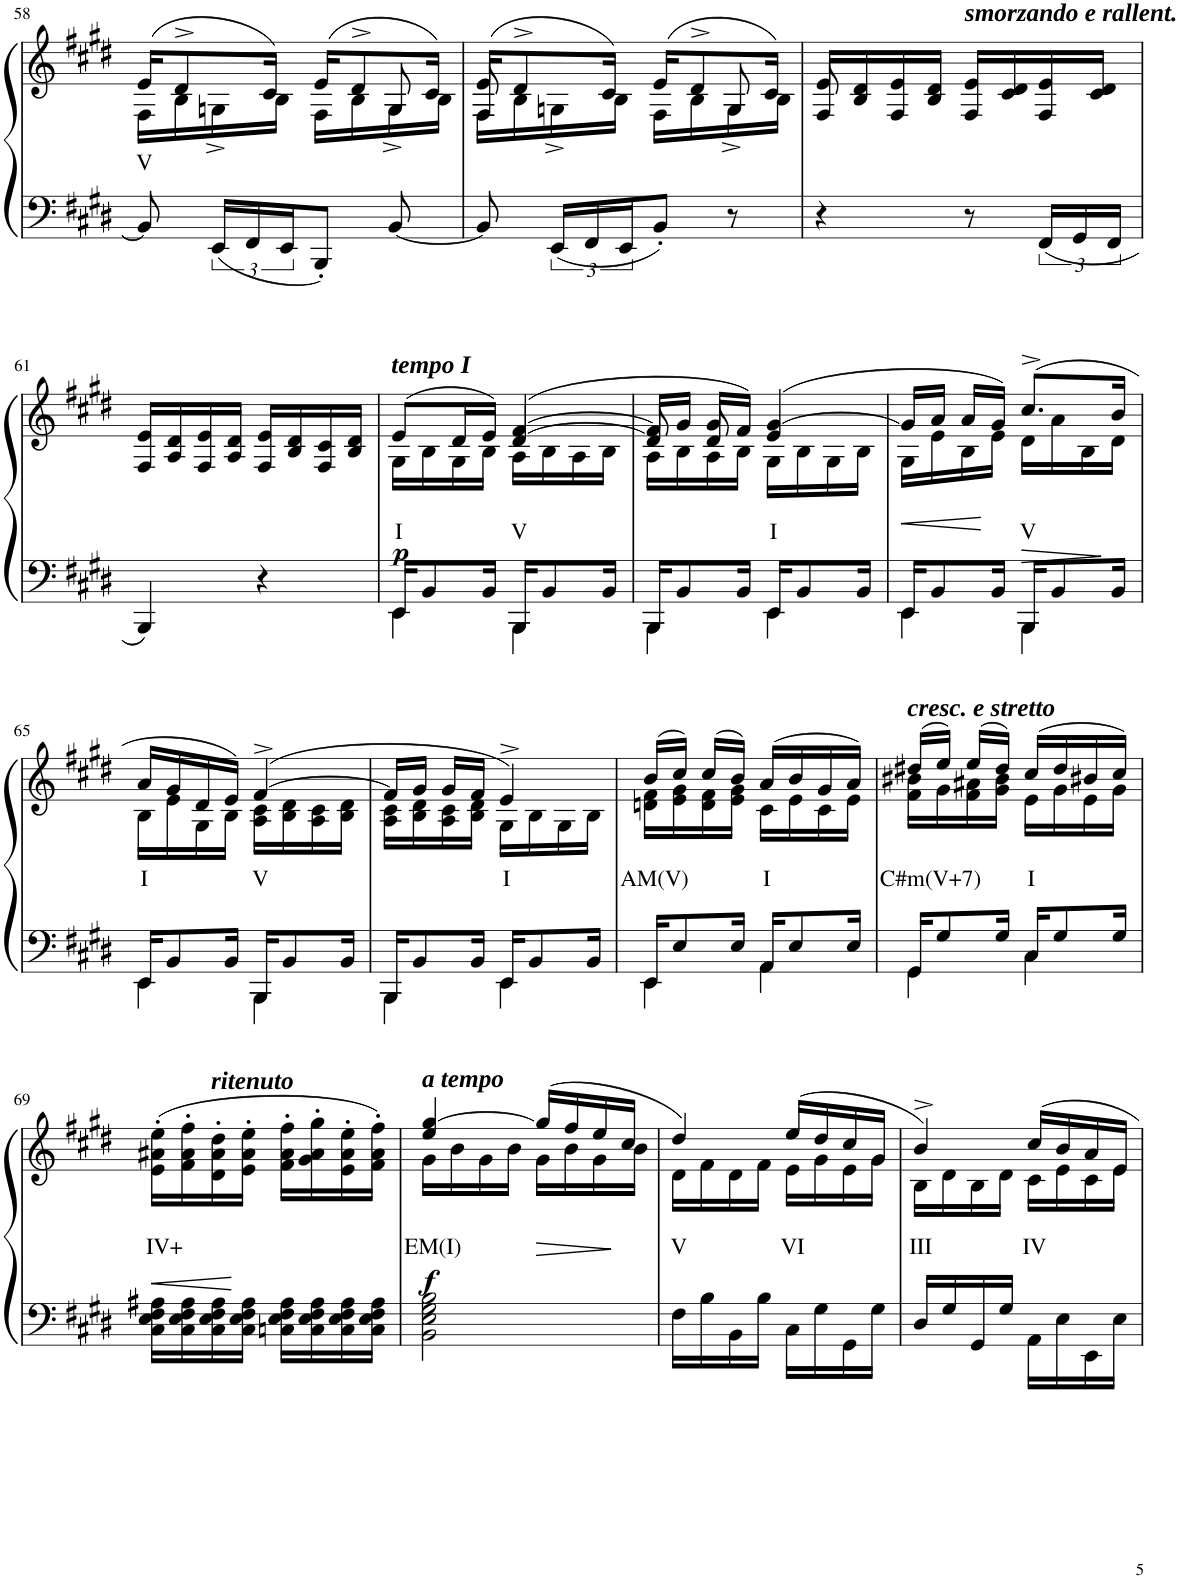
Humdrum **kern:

**kern	**kern	**text	**dynam
*part1	*part1	*part1	*part1
*staff2	*staff1	*staff1	*staff1/2
*I"Piano	*	*	*
*I'Pno	*	*	*
!!LO:PB:g=z
*clefF4	*clefG2	*	*
*k[f#c#g#d#]	*k[f#c#g#d#]	*	*
*M2/4	*M2/4	*	*
=58	=58	=58	=58
*	*^	*	*
!	!	!	!LO:LY:b	!
*	*	*^	*	*
8BB/]	(>16e/KL	16F#\LL	4.ryy	V	.
.	8d#^/	16B\	.	.	.
24EE/LL	.	16Gn^\	.	.	.
24FF#/	.	.	.	.	.
.	16c#/Jk)	16B\JJ	.	.	.
24EE/J	.	.	.	.	.
8BBB'/J	(>16e/KL	16F#\LL	.	.	.
.	8d#^/	16B\	.	.	.
[8BB/	.	16G^\	8G/	.	.
.	16c#/Jk)	16B\JJ	.	.	.
=59	=59	=59	=59	=59	=59
8BB/]	(>16e/KL	16F#\LL	8F#/	.	.
.	8d#^/	16B\	.	.	.
24EE/LL	.	16Gn^\	4ryy	.	.
24FF#/	.	.	.	.	.
.	16c#/Jk)	16B\JJ	.	.	.
24EE/J	.	.	.	.	.
8BB'/J	(>16e/KL	16F#\LL	.	.	.
.	8d#^/	16B\	.	.	.
8r	.	16G^\	8G/	.	.
.	16c#/Jk)	16B\JJ	.	.	.
*	*	*v	*v	*	*
=60	=60	=60	=60	=60
4r	16e/LL	8F#/	.	.
.	16B/ 16d#/	.	.	.
.	16F#/ 16e/	4.ryy	.	.
.	16B/ 16d#/JJ	.	.	.
!	!LO:TX:a:Bi:t=smorzando e rallent.	!	!	!
8r	16F#/ 16e/LL	.	.	.
.	16c#/ 16d#/	.	.	.
24FF#/LL	16F#/ 16e/	.	.	.
24GG#/	.	.	.	.
.	16c#/ 16d#/JJ	.	.	.
24FF#/JJ	.	.	.	.
*	*v	*v	*	*
!!LO:LB:g=z
=61	=61	=61	=61
4BBB/	16F#/ 16e/LL	.	.
.	16A/ 16d#/	.	.
.	16F#/ 16e/	.	.
.	16A/ 16d#/JJ	.	.
4r	16F#/ 16e/LL	.	.
.	16B/ 16d#/	.	.
.	16F#/ 16c#/	.	.
.	16B/ 16d#/JJ	.	.
=62	=62	=62	=62
*^	*^	*	*
!	!	!LO:TX:a:Bi:t=tempo I	!	!	!
!	!	!	!	!LO:LY:b	!LO:DY:b
*	*	*	*^	*	*
16EE/KL	4EE\	(8e/L	16G#\LL	4ryy	I	p
8BB/	.	.	16B\	.	.	.
.	.	16d#/L	16G#\	.	.	.
16BB/Jk	.	16e/JJ)	16B\JJ	.	.	.
!	!	!	!	!	!LO:LY:b	!
16BBB/KL	4BBB\	([4f#/	16A\LL	[4d#/	V	.
8BB/	.	.	16B\	.	.	.
.	.	.	16A\	.	.	.
16BB/Jk	.	.	16B\JJ	.	.	.
=63	=63	=63	=63	=63	=63	=63
16BBB/KL	4BBB\	16f#/LL]	16A\LL	8d#/]	.	.
8BB/	.	16g#/JJ	16B\	.	.	.
.	.	16g#/LL	16A\	8d#/	.	.
16BB/Jk	.	16f#/JJ)	16B\JJ	.	.	.
!	!	!	!	!	!LO:LY:b	!
16EE/KL	4EE\	(4e/ [4g#/	16G#\LL	4ryy	I	.
8BB/	.	.	16B\	.	.	.
.	.	.	16G#\	.	.	.
16BB/Jk	.	.	16B\JJ	.	.	.
*	*	*	*v	*v	*	*
=64	=64	=64	=64	=64	=64
!	!	!	!	!	!LO:HP:b
16EE/KL	4EE\	16g#/LL]	16G#\LL	.	<
8BB/	.	16a/JJ	16e\	.	.
.	.	16a/LL	16B\	.	.
16BB/Jk	.	16g#/JJ)	16e\JJ	.	.
!	!	!	!	!LO:LY:b	!LO:HP:b
16BBB/KL	4BBB\	(8.cc#^/L	16d#\LL	V	>
8BB/	.	.	16a\	.	.
.	.	.	16B\	.	.
16BB/Jk	.	16b/Jk	16d#\JJ	.	[
!!LO:LB:g=z	!!
=65	=65	=65	=65	=65	=65
!	!	!	!	!LO:LY:b	!
16EE/KL	4EE\	16a/LL	16B\LL	I	.
8BB/	.	16g#/	16e\	.	.
.	.	16d#/	16G#\	.	.
16BB/Jk	.	16e/JJ)	16B\JJ	.	.
!	!	!	!	!LO:LY:b	!
16BBB/KL	4BBB\	(>[4f#^/	16A\ 16c#\LL	V	.
8BB/	.	.	16B\ 16d#\	.	.
.	.	.	16A\ 16c#\	.	.
16BB/Jk	.	.	16B\ 16d#\JJ	.	.
=66	=66	=66	=66	=66	=66
16BBB/KL	4BBB\	16f#/LL]	16A\ 16c#\LL	.	.
8BB/	.	16g#/JJ	16B\ 16d#\	.	.
.	.	16g#/LL	16A\ 16c#\	.	.
16BB/Jk	.	16f#/JJ	16B\ 16d#\JJ	.	.
!	!	!	!	!LO:LY:b	!
16EE/KL	4EE\	4e^/)	16G#\LL	I	.
8BB/	.	.	16B\	.	.
.	.	.	16G#\	.	.
16BB/Jk	.	.	16B\JJ	.	.
=67	=67	=67	=67	=67	=67
!	!	!	!	!LO:LY:b	!
16EE/KL	4EE\	(16b/LL	16dn\ 16f#\LL	AM(V)	.
8E/	.	16cc#/JJ)	16e\ 16g#\	.	.
.	.	(16cc#/LL	16d\ 16f#\	.	.
16E/Jk	.	16b/JJ)	16e\ 16g#\JJ	.	.
!	!	!	!	!LO:LY:b	!
16AA/KL	4AA\	(16a/LL	16c#\LL	I	.
8E/	.	16b/	16e\	.	.
.	.	16g#/	16c#\	.	.
16E/Jk	.	16a/JJ)	16e\JJ	.	.
=68	=68	=68	=68	=68	=68
!	!	!LO:TX:a:Bi:t=cresc. e stretto	!	!	!
!	!	!	!	!LO:LY:b	!
16GG#/KL	4GG#\	(16dd#X/LL	16f#\ 16b#X\LL	C#m(V+7)	.
8G#/	.	16ee/JJ)	16g#\	.	.
.	.	(16ee/LL	16f#\ 16a#X\	.	.
16G#/Jk	.	16dd#/JJ)	16g#\ 16b#\JJ	.	.
!	!	!	!	!LO:LY:b	!
16C#/KL	4C#\	(16cc#/LL	16e\LL	I	.
8G#/	.	16dd#/	16g#\	.	.
.	.	16b#X/	16e\	.	.
16G#/Jk	.	16cc#/JJ)	16g#\JJ	.	.
*v	*v	*	*	*	*
!!LO:LB:g=z
=69	=69	=69	=69	=69
!	!	!	!LO:LY:b	!LO:HP:b
*	*v	*v	*	*
16C#\ 16E\ 16F#\ 16A#X\LL	(16e\' 16a#X\' 16ee\'LL	IV+	<
16C#\ 16E\ 16F#\ 16A#\	16f#\' 16a#\' 16ff#\'	.	.
!	!LO:TX:a:Bi:t=ritenuto	!	!
16C#\ 16E\ 16F#\ 16A#\	16d#\' 16a#\' 16dd#\'	.	.
16C#\ 16E\ 16F#\ 16A#\JJ	16e\' 16a#\' 16ee\'JJ	.	]
16Cn\ 16E\ 16F#\ 16A#\LL	16f#\' 16a#\' 16ff#\'LL	.	.
16C\ 16E\ 16F#\ 16A#\	16g#\' 16a#\' 16gg#\'	.	.
16C\ 16E\ 16F#\ 16A#\	16e\' 16a#\' 16ee\'	.	.
16C\ 16E\ 16F#\ 16A#\JJ	16f#\' 16a#\' 16ff#\'JJ)	.	.
=70	=70	=70	=70
*	*^	*	*
!	!LO:TX:a:Bi:t=a tempo	!	!	!
!	!	!	!LO:LY:b	!LO:DY:b
2BB\ 2E\ 2G#\ 2B\	4ee/ [4gg#/	16g#\LL	EM(I)	f
.	.	16b\	.	.
.	.	16g#\	.	.
.	.	16b\JJ	.	.
.	(16gg#/LL]	16g#\LL	.	.
.	16ff#/	16b\	.	.
.	16ee/	16g#\	.	.
.	16cc#/JJ	16b\JJ	.	[
=71	=71	=71	=71	=71
!	!	!	!LO:LY:b	!
16F#\LL	4dd#/)	16d#\LL	V	.
16B\	.	16f#\	.	.
16BB\	.	16d#\	.	.
16B\JJ	.	16f#\JJ	.	.
!	!	!	!LO:LY:b	!
16C#\LL	(16ee/LL	16e\LL	VI	.
16G#\	16dd#/	16g#\	.	.
16GG#\	16cc#/	16e\	.	.
16G#\JJ	16g#/JJ	16g#\JJ	.	.
=72	=72	=72	=72	=72
!	!	!	!LO:LY:b	!
16D#/LL	4b^/)	16B\LL	III	.
16G#/	.	16d#\	.	.
16GG#/	.	16B\	.	.
16G#/JJ	.	16d#\JJ	.	.
!	!	!	!LO:LY:b	!
16AA\LL	16cc#/LL	16c#\LL	IV	.
16E\	16b/	16e\	.	.
16EE\	16a/	16c#\	.	.
16E\JJ	16e/JJ	16e\JJ	.	.
*	*v	*v	*	*
=	=	=	=
*-	*-	*-	*-
